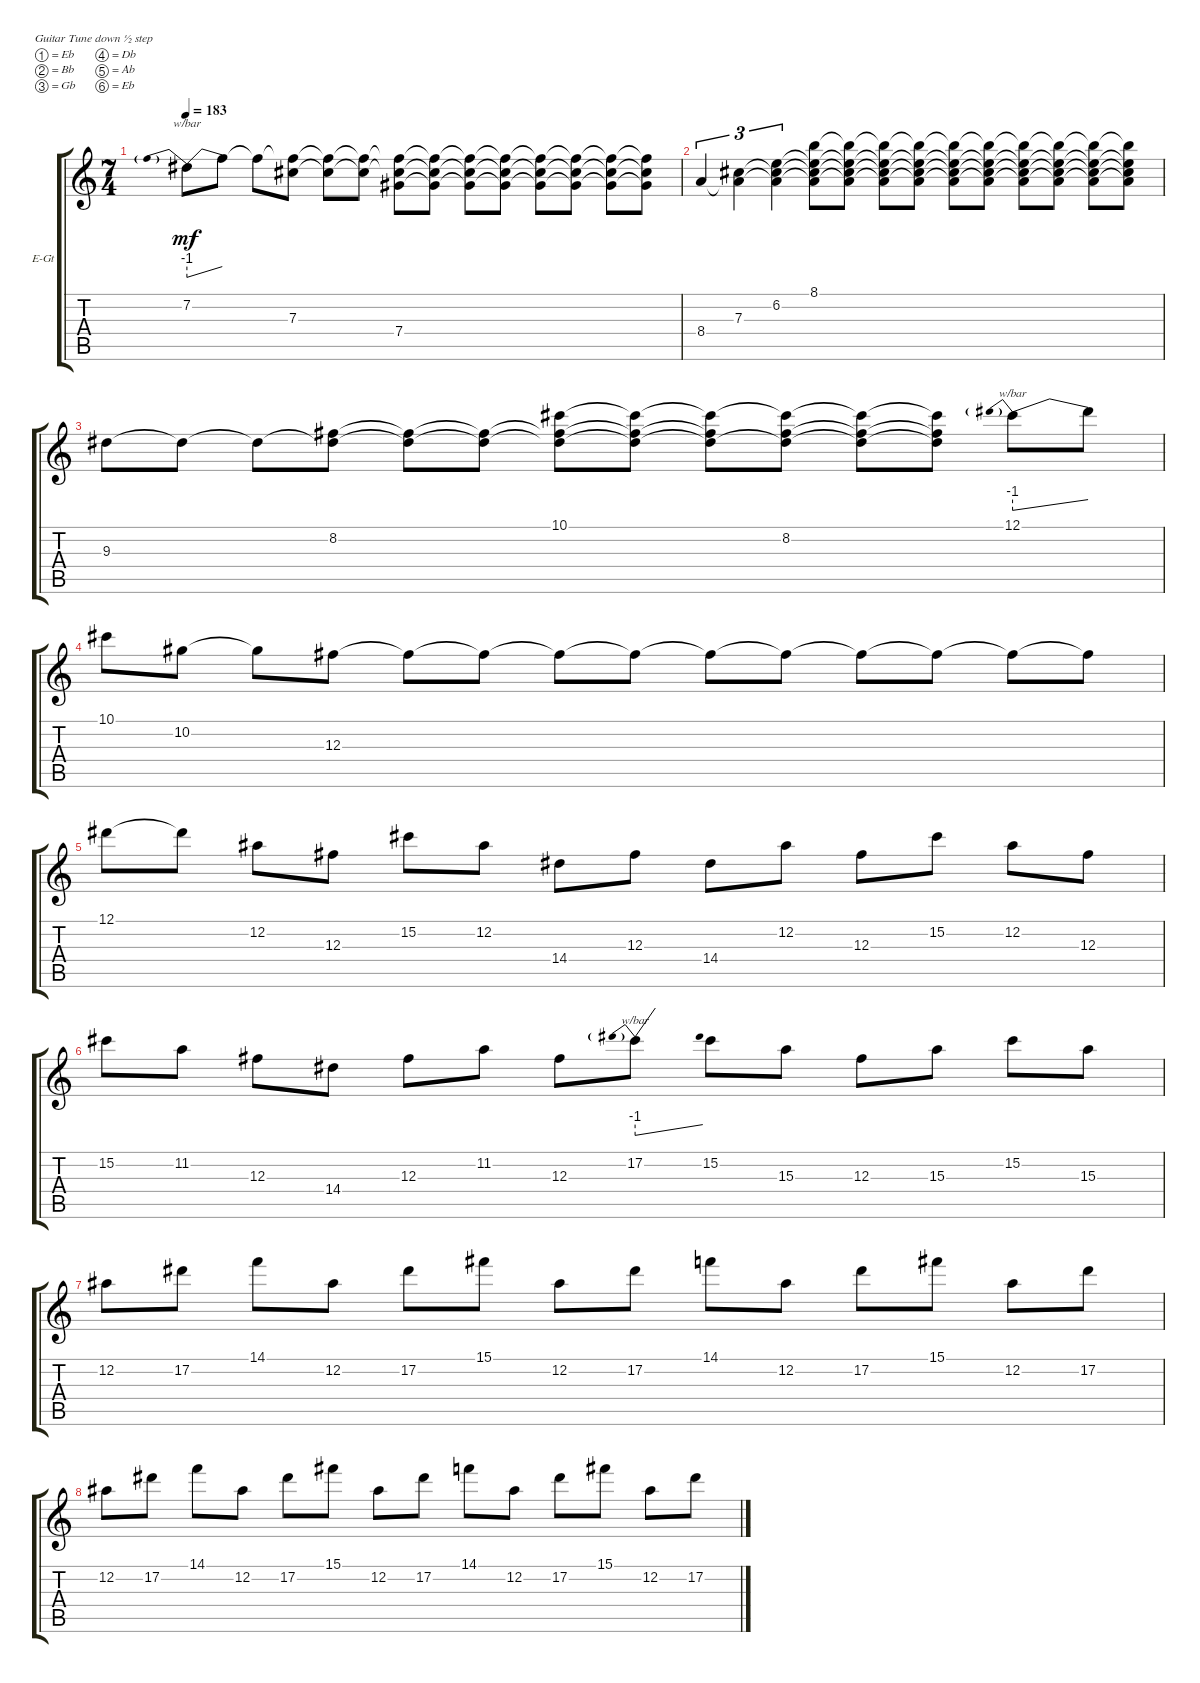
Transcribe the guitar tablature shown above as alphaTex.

\bracketExtendMode groupsimilarinstruments
\firstSystemTrackNameOrientation horizontal
\otherSystemsTrackNameOrientation horizontal
\track ("solo" "E-Gt") {instrument distortionguitar}
\staff {score tabs}
\tuning (Eb4 Bb3 Gb3 Db3 Ab2 Eb2)
\ts (7 4)
\tempo 183
\clef g2
\ks c
7.2.8{tbe (predivedive default 0 -4 30 0) dy mf} 7.2{t}.8 7.2{t}.8 (7.3 7.2{t}).8 (7.3{t} 7.2{t}).8 (7.3{t} 7.2{t}).8 (7.4 7.2{t} 7.3{t}).8 (7.4{t} 7.2{t} 7.3{t}).8 (7.4{t} 7.2{t} 7.3{t}).8 (7.4{t} 7.2{t} 7.3{t}).8 (7.4{t} 7.2{t} 7.3{t}).8 (7.4{t} 7.2{t} 7.3{t}).8 (7.4{t} 7.2{t} 7.3{t}).8 (7.4{t} 7.2{t} 7.3{t}).8 |
8.4.4{tu (3 2)} (7.3 8.4{t}).4{tu (3 2)} (6.2 8.4{t} 7.3{t}).4{tu (3 2)} (8.1 8.4{t} 7.3{t} 6.2{t}).8 (8.1{t} 8.4{t} 7.3{t} 6.2{t}).8 (8.1{t} 8.4{t} 7.3{t} 6.2{t}).8 (8.1{t} 8.4{t} 7.3{t} 6.2{t}).8 (8.1{t} 8.4{t} 7.3{t} 6.2{t}).8 (8.1{t} 8.4{t} 7.3{t} 6.2{t}).8 (8.1{t} 8.4{t} 7.3{t} 6.2{t}).8 (8.1{t} 8.4{t} 7.3{t} 6.2{t}).8 (8.1{t} 8.4{t} 7.3{t} 6.2{t}).8 (8.1{t} 8.4{t} 7.3{t} 6.2{t}).8 |
9.3.8 9.3{t}.8 9.3{t}.8 (8.2 9.3{t}).8 (8.2{t} 9.3{t}).8 (8.2{t} 9.3{t}).8 (10.1 9.3{t} 8.2{t}).8 (10.1{t} 9.3{t} 8.2{t}).8 (10.1{t} 9.3{t} 8.2{t}).8 (8.2 10.1{t} 9.3{t}).8 (8.2{t} 10.1{t} 9.3{t}).8 (8.2{t} 10.1{t} 9.3{t}).8 12.1.8{tbe (predivedive default 0 -4 30 0)} 12.1{t}.8 |
10.1.8 10.2.8 10.2{t}.8 12.3.8 12.3{t}.8 12.3{t}.8 12.3{t}.8 12.3{t}.8 12.3{t}.8 12.3{t}.8 12.3{t}.8 12.3{t}.8 12.3{t}.8 12.3{t}.8 |
12.1.8 12.1{t}.8 12.2.8 12.3.8 15.2.8 12.2.8 14.4.8 12.3.8 14.4.8 12.2.8 12.3.8 15.2.8 12.2.8 12.3.8 |
15.2.8 11.2.8 12.3.8 14.4.8 12.3.8 11.2.8 12.3.8 17.2.8{tbe (predivedive default 0 -4 30 0)} 15.2.8 15.3.8 12.3.8 15.3.8 15.2.8 15.3.8 |
12.2.8 17.2.8 14.1.8 12.2.8 17.2.8 15.1.8 12.2.8 17.2.8 14.1.8 12.2.8 17.2.8 15.1.8 12.2.8 17.2.8 |
12.2.8 17.2.8 14.1.8 12.2.8 17.2.8 15.1.8 12.2.8 17.2.8 14.1.8 12.2.8 17.2.8 15.1.8 12.2.8 17.2.8
